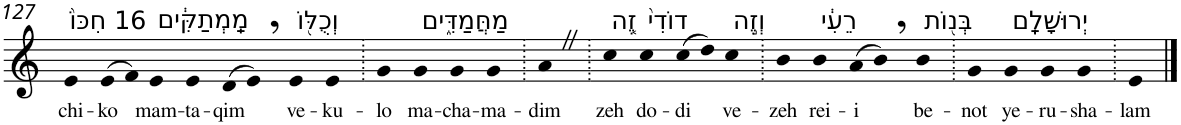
**kern	**text
*part1	*part1
*staff1	*staff1
*I"Piano	*
*I'Pno	*
!!LO:PB:g=z
*clefG2	*
*k[]	*
=127	=127
!LO:TX:a:t=16 חִכּוֹ֙	!
!	!LO:LY:b
4e	chi-
!	!LO:LY:b
(>8e	-ko
8f)	.
!LO:TX:a:t=מַֽמְתַקִּ֔ים	!
!	!LO:LY:b
4e	mam-
!	!LO:LY:b
4e	-ta-
!	!LO:LY:b
(>8d	-qim
8e,)	.
!LO:TX:a:t=וְכֻלּ֖וֹ	!
!	!LO:LY:b
4e	ve-
!	!LO:LY:b
4e	-ku-
=128.	=128.
!	!LO:LY:b
4g	-lo
!LO:TX:a:t=מַחֲּמַדִּ֑ים	!
!	!LO:LY:b
4g	ma-
!	!LO:LY:b
4g	-cha-
!	!LO:LY:b
4g	-ma-
=129.	=129.
!	!LO:LY:b
4aZ	-dim
=130.	=130.
!LO:TX:a:t=זֶ֤ה	!
!	!LO:LY:b
4cc	zeh
!LO:TX:a:t=דוֹדִי֙	!
!	!LO:LY:b
4cc	do-
!	!LO:LY:b
(>8cc	-di
8dd)	.
!LO:TX:a:t=וְזֶ֣ה	!
!	!LO:LY:b
4cc	ve-
=131.	=131.
!	!LO:LY:b
4b	-zeh
!LO:TX:a:t=רֵעִ֔י	!
!	!LO:LY:b
4b	rei-
!	!LO:LY:b
(>8a	-i
8b,)	.
!LO:TX:a:t=בְּנ֖וֹת	!
!	!LO:LY:b
4b	be-
=132.	=132.
!	!LO:LY:b
4g	-not
!LO:TX:a:t=יְרוּשָׁלִָֽם	!
!	!LO:LY:b
4g	ye-
!	!LO:LY:b
4g	-ru-
!	!LO:LY:b
4g	-sha-
=133.	=133.
!	!LO:LY:b
4e	-lam
==	==
*-	*-
